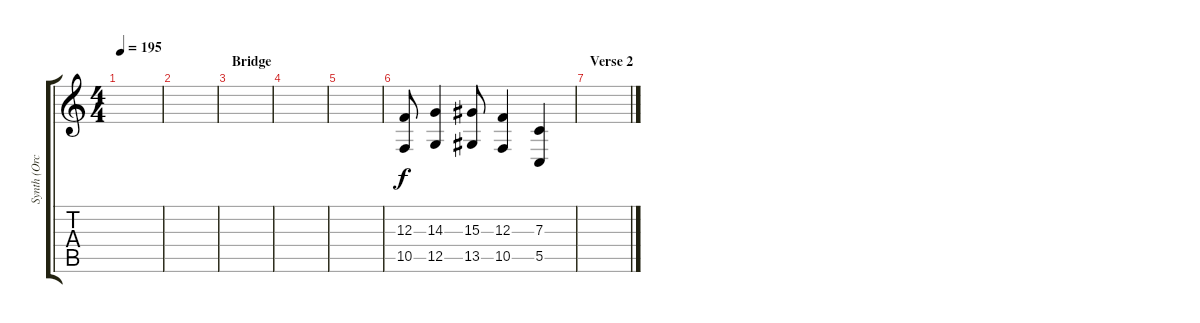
\track ("Synth (Orchestra Hit)" "Synth (Orc") {instrument orchestrahit}
\staff {score tabs}
\tuning (D4 A3 F3 C3 G2 D2) {hide}
\ts (4 4)
\tempo 195
\clef g2
\ks c
|
|
\section ("" "Bridge")
|
|
|
(12.3 10.5).8 (14.3 12.5).4 (15.3 13.5).8 (12.3 10.5).4 (7.3 5.5).4 |
\section ("" "Verse 2")
